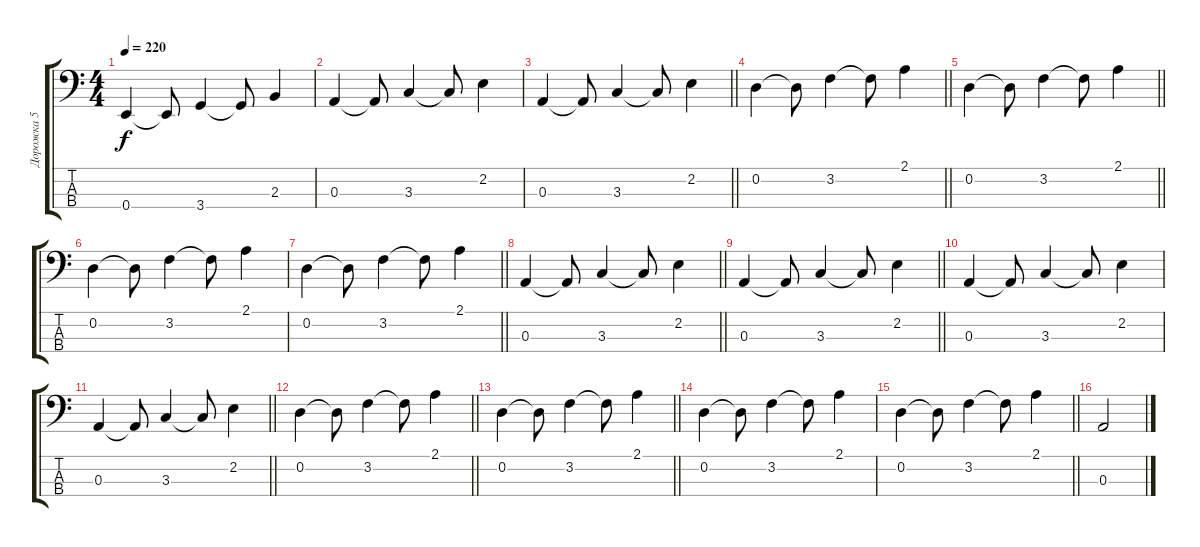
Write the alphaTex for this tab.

\track ("Дорожка 5" "Дорожка 5") {instrument electricbassfinger}
\staff {score tabs}
\tuning (G2 D2 A1 E1) {hide}
\ts (4 4)
\tempo 220
\clef f4
\ks c
0.4.4{dy f} 0.4{t}.8 3.4.4 3.4{t}.8 2.3.4 |
0.3.4 0.3{t}.8 3.3.4 3.3{t}.8 2.2.4 |
\barLineRight lightlight
0.3.4 0.3{t}.8 3.3.4 3.3{t}.8 2.2.4 |
\barLineRight lightlight
0.2.4 0.2{t}.8 3.2.4 3.2{t}.8 2.1.4 |
\barLineRight lightlight
0.2.4 0.2{t}.8 3.2.4 3.2{t}.8 2.1.4 |
0.2.4 0.2{t}.8 3.2.4 3.2{t}.8 2.1.4 |
\barLineRight lightlight
0.2.4 0.2{t}.8 3.2.4 3.2{t}.8 2.1.4 |
\barLineRight lightlight
0.3.4 0.3{t}.8 3.3.4 3.3{t}.8 2.2.4 |
\barLineRight lightlight
0.3.4 0.3{t}.8 3.3.4 3.3{t}.8 2.2.4 |
0.3.4 0.3{t}.8 3.3.4 3.3{t}.8 2.2.4 |
\barLineRight lightlight
0.3.4 0.3{t}.8 3.3.4 3.3{t}.8 2.2.4 |
\barLineRight lightlight
0.2.4 0.2{t}.8 3.2.4 3.2{t}.8 2.1.4 |
\barLineRight lightlight
0.2.4 0.2{t}.8 3.2.4 3.2{t}.8 2.1.4 |
0.2.4 0.2{t}.8 3.2.4 3.2{t}.8 2.1.4 |
\barLineRight lightlight
0.2.4 0.2{t}.8 3.2.4 3.2{t}.8 2.1.4 |
0.3.2
